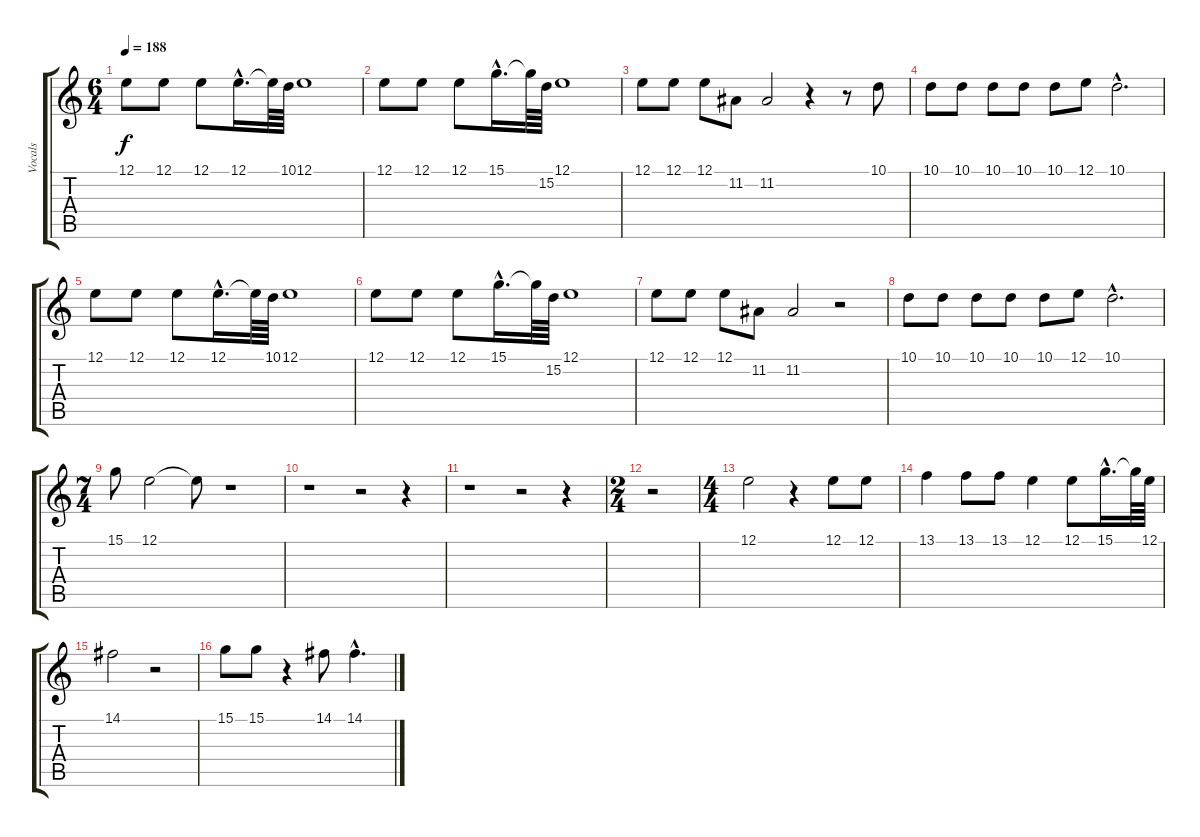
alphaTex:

\track ("Vocals" "Vocals") {instrument lead2sawtooth}
\staff {score tabs}
\tuning (E4 B3 G3 D3 A2 E2) {hide}
\ts (6 4)
\tempo 188
\clef g2
\ks c
12.1.8{dy f} 12.1.8 12.1.8 12.1{hac}.16{d} 12.1{t}.64 10.1.64 12.1.1 |
12.1.8 12.1.8 12.1.8 15.1{hac}.16{d} 15.1{t}.64 15.2.64 12.1.1 |
12.1.8 12.1.8 12.1.8 11.2.8 11.2.2 r.4 r.8 10.1.8 |
10.1.8 10.1.8 10.1.8 10.1.8 10.1.8 12.1.8 10.1{hac}.2{d} |
12.1.8 12.1.8 12.1.8 12.1{hac}.16{d} 12.1{t}.64 10.1.64 12.1.1 |
12.1.8 12.1.8 12.1.8 15.1{hac}.16{d} 15.1{t}.64 15.2.64 12.1.1 |
12.1.8 12.1.8 12.1.8 11.2.8 11.2.2 r.2 |
10.1.8 10.1.8 10.1.8 10.1.8 10.1.8 12.1.8 10.1{hac}.2{d} |
\ts (7 4)
15.1.8 12.1.2 12.1{t}.8 r.1 |
r.1 r.2 r.4 |
r.1 r.2 r.4 |
\ts (2 4)
r.2 |
\ts (4 4)
12.1.2 r.4 12.1.8 12.1.8 |
13.1.4 13.1.8 13.1.8 12.1.4 12.1.8 15.1{hac}.16{d} 15.1{t}.64 12.1.64 |
14.1.2 r.2 |
15.1.8 15.1.8 r.4 14.1.8 14.1{hac}.4{d}
